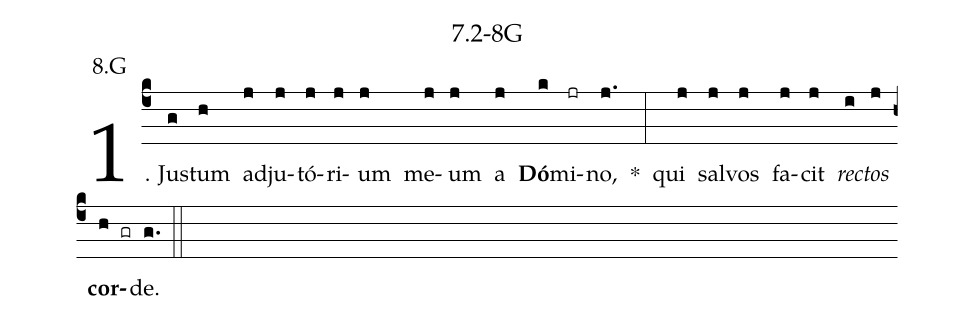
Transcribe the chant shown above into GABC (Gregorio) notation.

name: 7.2-8G;
annotation: 8.G;
%%
(c4)1. Jus(g)tum(h) ad(j)ju(j)tó(j)ri(j)um(j) me(j)um(j) a(j) <b>Dó</b>(k)mi(jr)no,(j.) *(:) qui(j) sal(j)vos(j) fa(j)cit(j) <i>rec</i>(i)<i>tos</i>(j) <b>cor</b>(h gr)de.(g.) (::)
